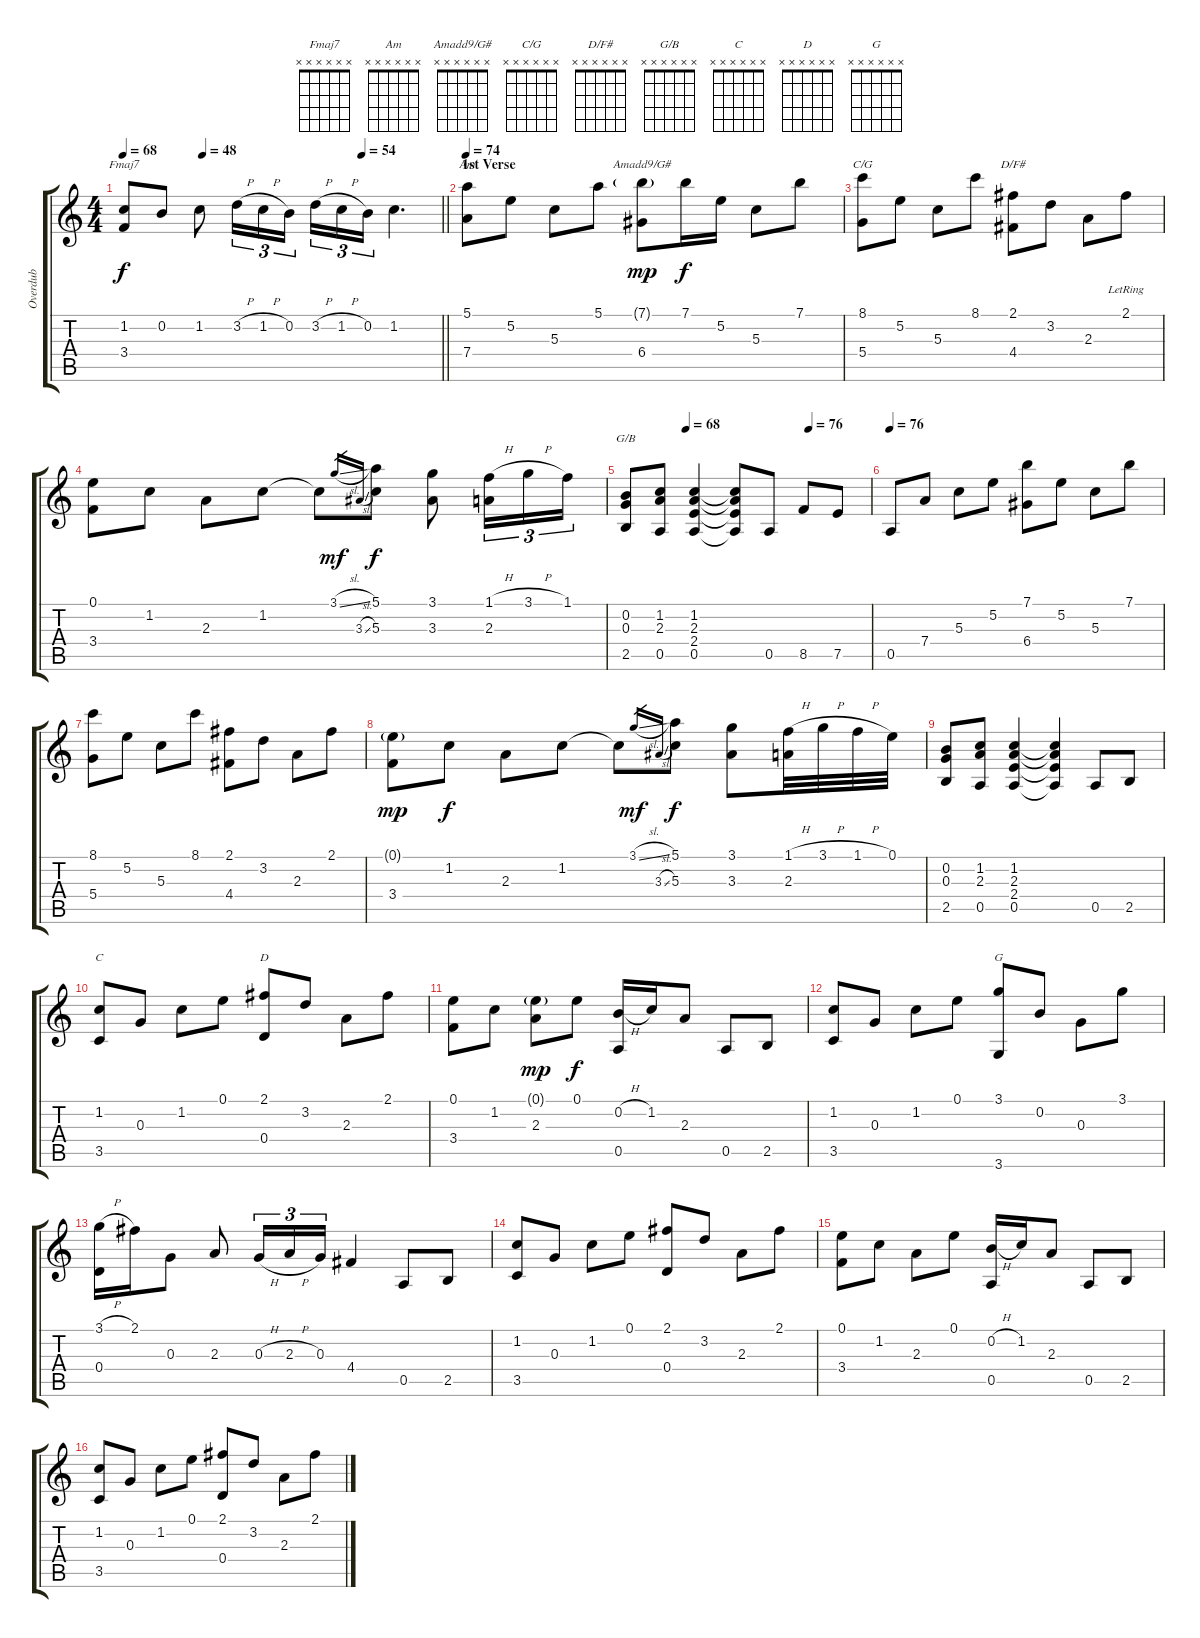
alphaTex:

\track ("Overdub" "Overdub") {instrument fretlessbass}
\staff {score tabs}
\tuning (E4 B3 G3 D3 A2 E2) {hide}
\chord ("Fmaj7" x x x x x x)
\chord ("Am" x x x x x x)
\chord ("Amadd9/G#" x x x x x x)
\chord ("C/G" x x x x x x)
\chord ("D/F#" x x x x x x)
\chord ("G/B" x x x x x x)
\chord ("C" x x x x x x)
\chord ("D" x x x x x x)
\chord ("G" x x x x x x)
\ts (4 4)
\tempo 68
\tempo (48 0.25)
\tempo (54 0.75)
\clef g2
\barLineRight lightlight
\ks c
(1.2 3.4).8{ch "Fmaj7" dy f} 0.2.8 1.2.8 3.2{h}.16{tu (3 2)} 1.2{h}.16{tu (3 2)} 0.2.16{tu (3 2)} 3.2{h}.16{tu (3 2)} 1.2{h}.16{tu (3 2)} 0.2.16{tu (3 2)} 1.2.4{d} |
\section ("" "1st Verse")
\tempo 74
(5.1 7.4).8{ch "Am"} 5.2.8 5.3.8 5.1.8 (7.1{g} 6.4).8{ch "Amadd9/G#" dy mp} 7.1.16{dy f} 5.2.16 5.3.8 7.1.8 |
(8.1 5.4).8{ch "C/G"} 5.2.8 5.3.8 8.1.8 (2.1 4.4).8{ch "D/F#"} 3.2.8 2.3.8 2.1{lr}.8 |
(0.1 3.4).8 1.2.8 2.3.8 1.2.8 1.2{t}.8 3.1{sl}.16{gr dy mf} 3.3{sl}.16{gr} (5.1 5.3).8{dy f} (3.1 3.3).8 (1.1{h} 2.3).16{tu (3 2)} 3.1{h}.16{tu (3 2)} 1.1.16{tu (3 2)} |
\tempo (68 0.25)
\tempo (76 0.75)
(0.2 0.3 2.5).8{ch "G/B"} (1.2 2.3 0.5).8 (1.2 2.3 2.4 0.5).4 (1.2{t} 2.3{t} 2.4{t} 0.5{t}).8 0.5.8 8.5.8 7.5.8 |
\tempo 76
0.5.8 7.4.8 5.3.8 5.2.8 (7.1 6.4).8 5.2.8 5.3.8 7.1.8 |
(8.1 5.4).8 5.2.8 5.3.8 8.1.8 (2.1 4.4).8 3.2.8 2.3.8 2.1.8 |
(0.1{g} 3.4).8{dy mp} 1.2.8{dy f} 2.3.8 1.2.8 1.2{t}.8 3.1{sl}.16{gr dy mf} 3.3{sl}.16{gr} (5.1 5.3).8{dy f} (3.1 3.3).8 (1.1{h} 2.3).32 3.1{h}.32 1.1{h}.32 0.1.32 |
(0.2 0.3 2.5).8 (1.2 2.3 0.5).8 (1.2 2.3 2.4 0.5).4 (1.2{t} 2.3{t} 2.4{t} 0.5{t}).4 0.5.8 2.5.8 |
(1.2 3.5).8{ch "C"} 0.3.8 1.2.8 0.1.8 (2.1 0.4).8{ch "D"} 3.2.8 2.3.8 2.1.8 |
(0.1 3.4).8 1.2.8 (0.1{g} 2.3).8{dy mp} 0.1.8{dy f} (0.2{h} 0.5).16 1.2.16 2.3.8 0.5.8 2.5.8 |
(1.2 3.5).8 0.3.8 1.2.8 0.1.8 (3.1 3.6).8{ch "G"} 0.2.8 0.3.8 3.1.8 |
(3.1{h} 0.4).16 2.1.16 0.3.8 2.3.8 0.3{h}.16{tu (3 2)} 2.3{h}.16{tu (3 2)} 0.3.16{tu (3 2)} 4.4.4 0.5.8 2.5.8 |
(1.2 3.5).8 0.3.8 1.2.8 0.1.8 (2.1 0.4).8 3.2.8 2.3.8 2.1.8 |
(0.1 3.4).8 1.2.8 2.3.8 0.1.8 (0.2{h} 0.5).16 1.2.16 2.3.8 0.5.8 2.5.8 |
(1.2 3.5).8 0.3.8 1.2.8 0.1.8 (2.1 0.4).8 3.2.8 2.3.8 2.1.8
